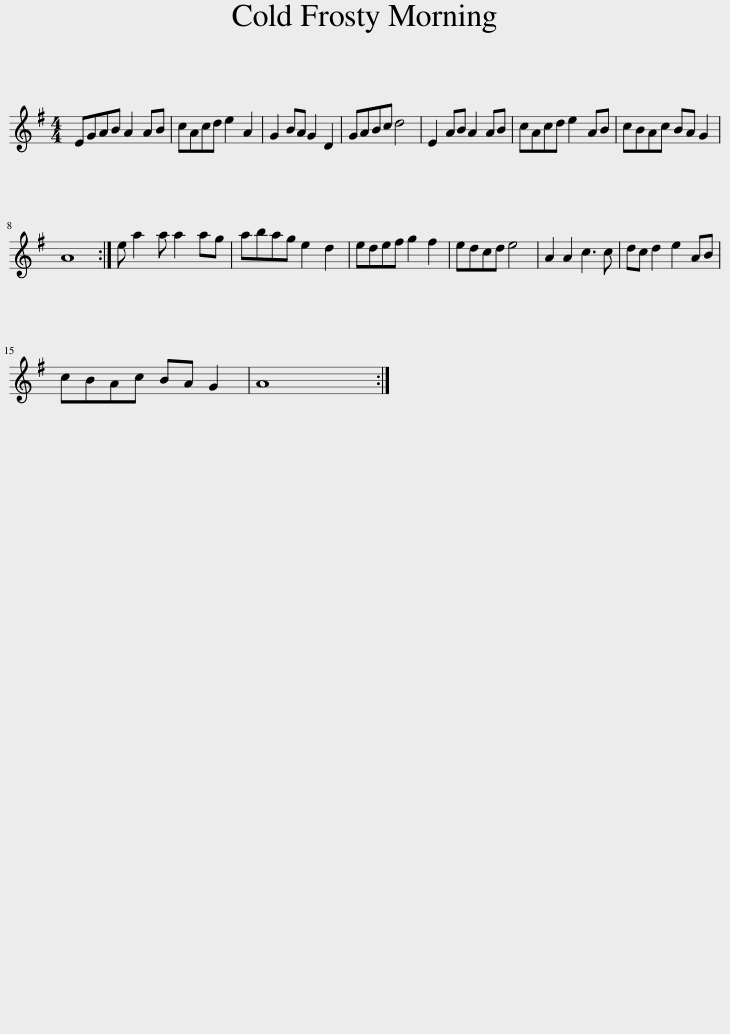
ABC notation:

X:1
L:1/8
M:4/4
I:linebreak $
K:G
V:1 treble
V:1
 EGAB A2 AB | cAcd e2 A2 | G2 BA G2 D2 | GABc d4 | E2 AB A2 AB | %5
 cAcd e2 AB | cBAc BA G2 |$ A8 :| e a2 a a2 ag | abag e2 d2 | %10
 edef g2 f2 | edcd e4 | A2 A2 c3 c | dc d2 e2 AB |$ cBAc BA G2 | %15
 A8 :| %16
